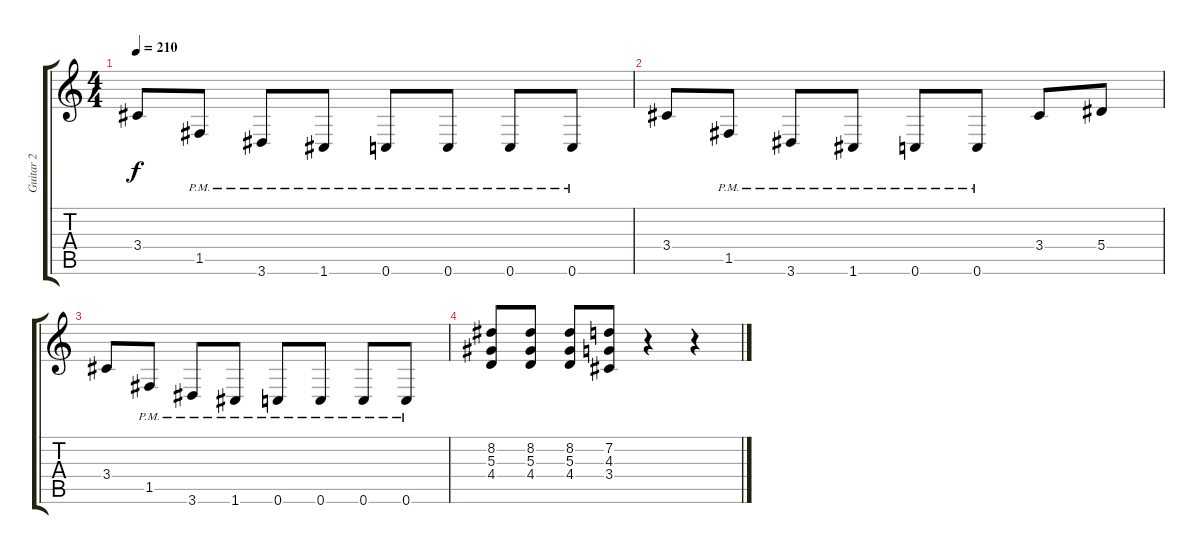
\track ("Guitar 2" "Guitar 2") {instrument distortionguitar}
\staff {score tabs}
\tuning (C4 G3 Eb3 Bb2 F2 C2) {hide}
\ts (4 4)
\tempo 210
\clef g2
\ks c
3.4.8{dy f} 1.5{pm}.8 3.6{pm}.8 1.6{pm}.8 0.6{pm}.8 0.6{pm}.8 0.6{pm}.8 0.6{pm}.8 |
3.4.8 1.5{pm}.8 3.6{pm}.8 1.6{pm}.8 0.6{pm}.8 0.6{pm}.8 3.4.8 5.4.8 |
3.4.8 1.5{pm}.8 3.6{pm}.8 1.6{pm}.8 0.6{pm}.8 0.6{pm}.8 0.6{pm}.8 0.6{pm}.8 |
(8.2 5.3 4.4).8 (8.2 5.3 4.4).8 (8.2 5.3 4.4).8 (7.2 4.3 3.4).8 r.4 r.4
